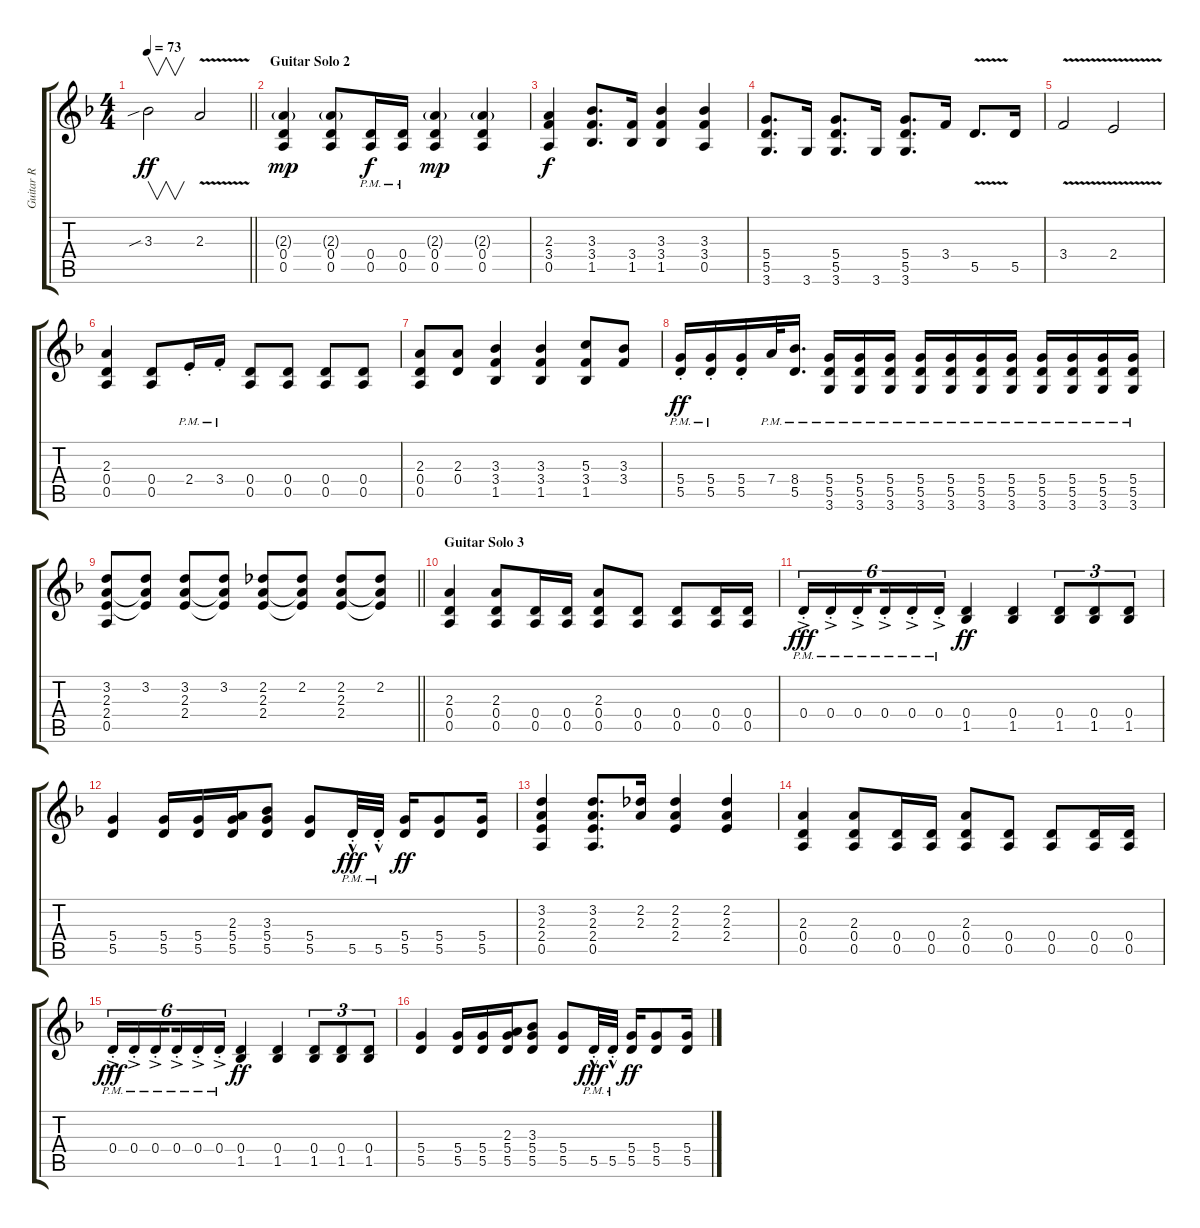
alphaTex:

\track ("Guitar R" "Guitar R") {instrument distortionguitar}
\staff {score tabs}
\tuning (E4 B3 G3 D3 A2 E2) {hide}
\ts (4 4)
\tempo 73
\clef g2
\barLineRight lightlight
\ks f
3.3{sib}.2{v dy ff} 2.3{v}.2 |
\section ("" "Guitar Solo 2")
(2.3{g} 0.4 0.5).4{dy mp} (2.3{g} 0.4 0.5).8 (0.4{pm} 0.5{pm}).16{dy f} (0.4{pm} 0.5{pm}).16 (2.3{g} 0.4 0.5).4{dy mp} (2.3{g} 0.4 0.5).4 |
(2.3 3.4 0.5).4{dy f} (3.3 3.4 1.5).8{d} (3.4 1.5).16 (3.3 3.4 1.5).4 (3.3 3.4 0.5).4 |
(5.4 5.5 3.6).8{d} 3.6.16 (5.4 5.5 3.6).8{d} 3.6.16 (5.4 5.5 3.6).8{d} 3.4.16 5.5{v}.8{d} 5.5.16 |
3.4{v}.2 2.4{v}.2 |
(2.3 0.4 0.5).4 (0.4 0.5).8 2.4{pm st}.16 3.4{pm st}.16 (0.4 0.5).8 (0.4 0.5).8 (0.4 0.5).8 (0.4 0.5).8 |
(2.3 0.4 0.5).8 (2.3 0.4).8 (3.3 3.4 1.5).4 (3.3 3.4 1.5).4 (5.3 3.4 1.5).8 (3.3 3.4).8 |
(5.4{pm st} 5.5{pm st}).16{dy ff} (5.4{pm st} 5.5{pm st}).16 (5.4{st} 5.5{st}).16 7.4{pm}.32 (8.4{pm} 5.5{pm}).16{d} (5.4{pm} 5.5{pm} 3.6{pm}).16 (5.4{pm} 5.5{pm} 3.6{pm}).16 (5.4{pm} 5.5{pm} 3.6{pm}).16 (5.4{pm} 5.5{pm} 3.6{pm}).16 (5.4{pm} 5.5{pm} 3.6{pm}).16 (5.4{pm} 5.5{pm} 3.6{pm}).16 (5.4{pm} 5.5{pm} 3.6{pm}).16 (5.4{pm} 5.5{pm} 3.6{pm}).16 (5.4{pm} 5.5{pm} 3.6{pm}).16 (5.4{pm} 5.5{pm} 3.6{pm}).16 (5.4{pm} 5.5{pm} 3.6{pm}).16 |
\barLineRight lightlight
(3.2 2.3 2.4 0.5).8 (3.2 2.3{t} 2.4{t}).8 (3.2 2.3 2.4).8 (3.2 2.3{t} 2.4{t}).8 (2.2 2.3 2.4).8 (2.2 2.3{t} 2.4{t}).8 (2.2 2.3 2.4).8 (2.2 2.3{t} 2.4{t}).8 |
\section ("" "Guitar Solo 3")
(2.3 0.4 0.5).4 (2.3 0.4 0.5).8 (0.4 0.5).16 (0.4 0.5).16 (2.3 0.4 0.5).8 (0.4 0.5).8 (0.4 0.5).8 (0.4 0.5).16 (0.4 0.5).16 |
0.4{ac pm st}.16{tu (6 4) dy fff} 0.4{ac pm st}.16{tu (6 4)} 0.4{ac pm st}.16{tu (6 4) beam splitsecondary} 0.4{ac pm st}.16{tu (6 4)} 0.4{ac pm st}.16{tu (6 4)} 0.4{ac pm st}.16{tu (6 4)} (0.4 1.5).4{dy ff} (0.4 1.5).4 (0.4 1.5).8{tu (3 2)} (0.4 1.5).8{tu (3 2)} (0.4 1.5).8{tu (3 2)} |
(5.4 5.5).4 (5.4 5.5).16 (5.4 5.5).16 (2.3 5.4 5.5).16 (3.3 5.4 5.5).8 (5.4 5.5).8 5.5{hac pm st}.32{dy fff} 5.5{hac pm st}.32 (5.4 5.5).16{dy ff} (5.4 5.5).8 (5.4 5.5).16 |
(3.2 2.3 2.4 0.5).4 (3.2 2.3 2.4 0.5).8{d} (2.2 2.3).16 (2.2 2.3 2.4).4 (2.2 2.3 2.4).4 |
(2.3 0.4 0.5).4 (2.3 0.4 0.5).8 (0.4 0.5).16 (0.4 0.5).16 (2.3 0.4 0.5).8 (0.4 0.5).8 (0.4 0.5).8 (0.4 0.5).16 (0.4 0.5).16 |
0.4{ac pm st}.16{tu (6 4) dy fff} 0.4{ac pm st}.16{tu (6 4)} 0.4{ac pm st}.16{tu (6 4) beam splitsecondary} 0.4{ac pm st}.16{tu (6 4)} 0.4{ac pm st}.16{tu (6 4)} 0.4{ac pm st}.16{tu (6 4)} (0.4 1.5).4{dy ff} (0.4 1.5).4 (0.4 1.5).8{tu (3 2)} (0.4 1.5).8{tu (3 2)} (0.4 1.5).8{tu (3 2)} |
(5.4 5.5).4 (5.4 5.5).16 (5.4 5.5).16 (2.3 5.4 5.5).16 (3.3 5.4 5.5).8 (5.4 5.5).8 5.5{hac pm st}.32{dy fff} 5.5{hac pm st}.32 (5.4 5.5).16{dy ff} (5.4 5.5).8 (5.4 5.5).16
